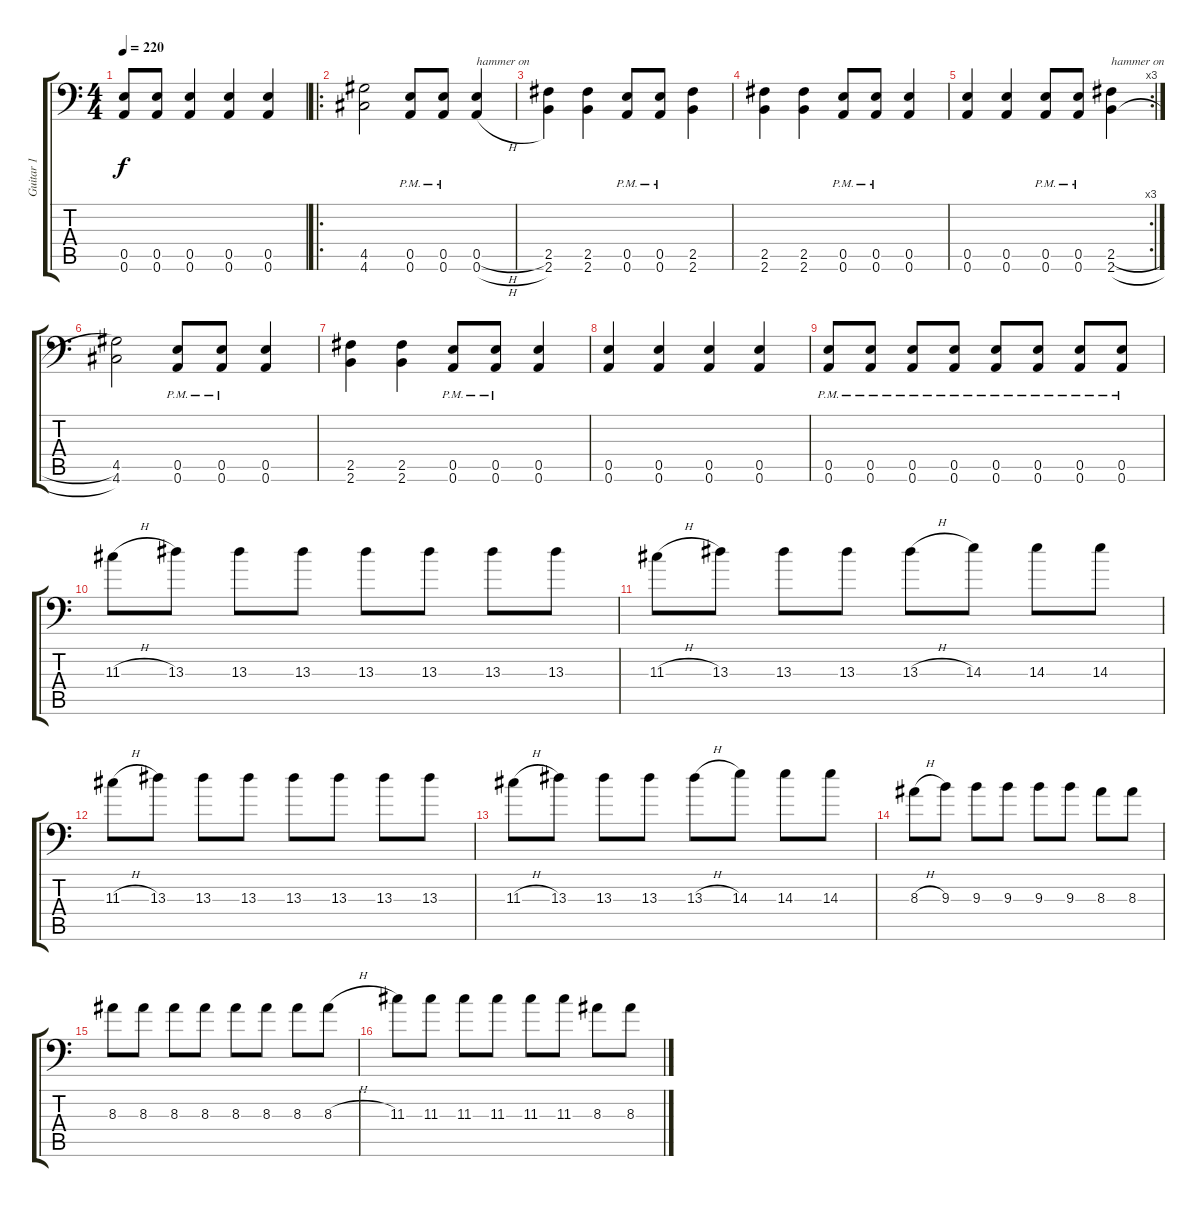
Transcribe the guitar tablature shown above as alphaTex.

\track ("Guitar 1" "Guitar 1") {instrument distortionguitar}
\staff {score tabs}
\tuning (B3 Gb3 D3 A2 E2 A1) {hide}
\ts (4 4)
\tempo 220
\clef f4
\ks c
(0.5{t} 0.6{t}).8{dy f} (0.5 0.6).8 (0.5 0.6).4 (0.5 0.6).4 (0.5 0.6).4 |
\ro
(4.5 4.6).2 (0.5{pm} 0.6{pm}).8 (0.5{pm} 0.6{pm}).8 (0.5{h} 0.6{h}).4{txt "hammer on"} |
(2.5 2.6).4 (2.5 2.6).4 (0.5{pm} 0.6{pm}).8 (0.5{pm} 0.6{pm}).8 (2.5 2.6).4 |
(2.5 2.6).4 (2.5 2.6).4 (0.5{pm} 0.6{pm}).8 (0.5{pm} 0.6{pm}).8 (0.5 0.6).4 |
\rc 3
(0.5 0.6).4 (0.5 0.6).4 (0.5{pm} 0.6{pm}).8 (0.5{pm} 0.6{pm}).8 (2.5{h} 2.6{h}).4{txt "hammer on"} |
(4.5 4.6).2 (0.5{pm} 0.6{pm}).8 (0.5{pm} 0.6{pm}).8 (0.5 0.6).4 |
(2.5 2.6).4 (2.5 2.6).4 (0.5{pm} 0.6{pm}).8 (0.5{pm} 0.6{pm}).8 (0.5 0.6).4 |
(0.5 0.6).4 (0.5 0.6).4 (0.5 0.6).4 (0.5 0.6).4 |
(0.5{pm} 0.6{pm}).8 (0.5{pm} 0.6{pm}).8 (0.5{pm} 0.6{pm}).8 (0.5{pm} 0.6{pm}).8 (0.5{pm} 0.6{pm}).8 (0.5{pm} 0.6{pm}).8 (0.5{pm} 0.6{pm}).8 (0.5{pm} 0.6{pm}).8 |
11.3{h}.8 13.3.8 13.3.8 13.3.8 13.3.8 13.3.8 13.3.8 13.3.8 |
11.3{h}.8 13.3.8 13.3.8 13.3.8 13.3{h}.8 14.3.8 14.3.8 14.3.8 |
11.3{h}.8 13.3.8 13.3.8 13.3.8 13.3.8 13.3.8 13.3.8 13.3.8 |
11.3{h}.8 13.3.8 13.3.8 13.3.8 13.3{h}.8 14.3.8 14.3.8 14.3.8 |
8.3{h}.8 9.3.8 9.3.8 9.3.8 9.3.8 9.3.8 8.3.8 8.3.8 |
8.3.8 8.3.8 8.3.8 8.3.8 8.3.8 8.3.8 8.3.8 8.3{h}.8 |
11.3.8 11.3.8 11.3.8 11.3.8 11.3.8 11.3.8 8.3.8 8.3.8
